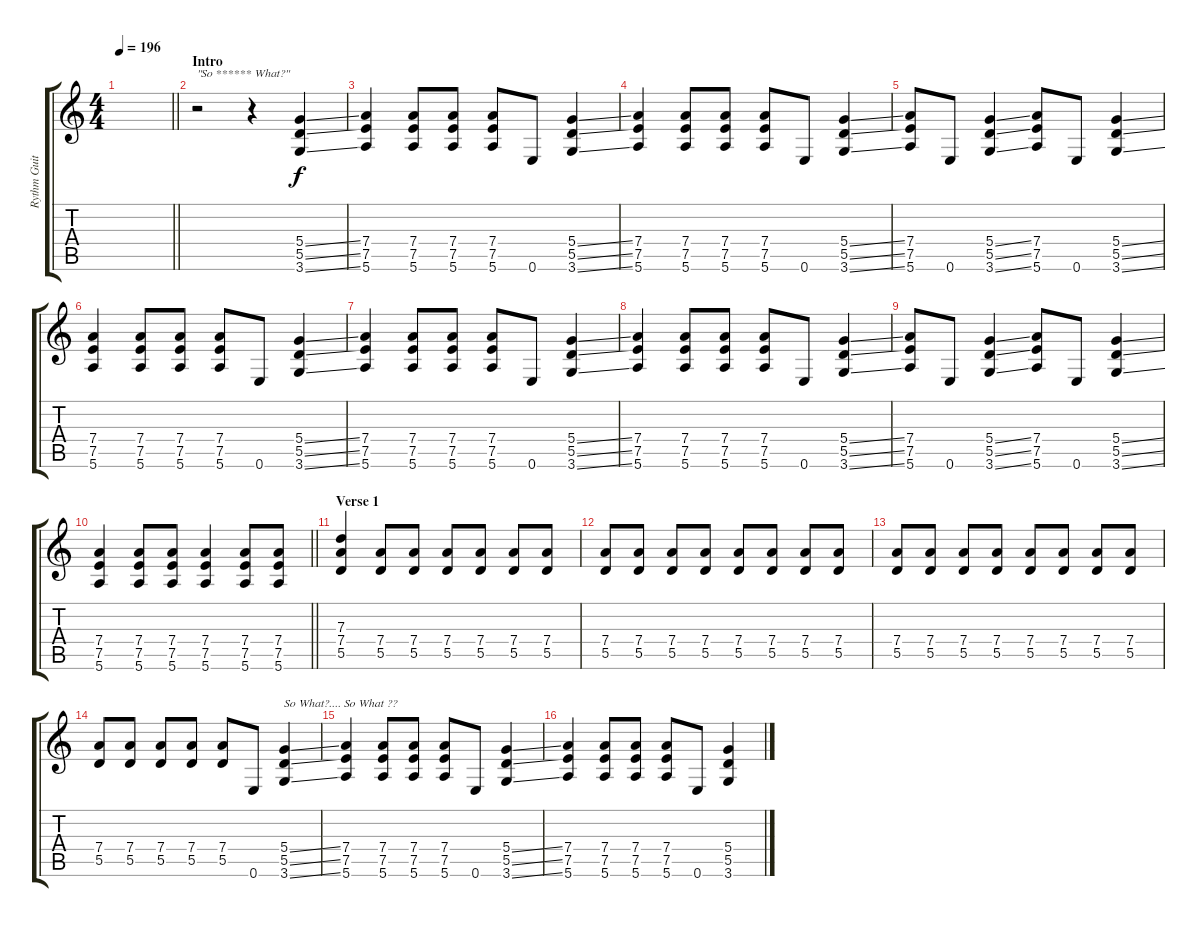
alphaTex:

\track ("Rythm Guitar" "Rythm Guit") {instrument distortionguitar}
\staff {score tabs}
\tuning (E4 B3 G3 D3 A2 E2) {hide}
\ts (4 4)
\tempo 196
\clef g2
\barLineRight lightlight
\ks c
|
\section ("" "Intro")
r.2{txt "\"So ****** What?\""} r.4 (5.4{ss} 5.5{ss} 3.6{ss}).4 |
(7.4 7.5 5.6).4 (7.4 7.5 5.6).8 (7.4 7.5 5.6).8 (7.4 7.5 5.6).8 0.6.8 (5.4{ss} 5.5{ss} 3.6{ss}).4 |
(7.4 7.5 5.6).4 (7.4 7.5 5.6).8 (7.4 7.5 5.6).8 (7.4 7.5 5.6).8 0.6.8 (5.4{ss} 5.5{ss} 3.6{ss}).4 |
(7.4 7.5 5.6).8 0.6.8 (5.4{ss} 5.5{ss} 3.6{ss}).4 (7.4 7.5 5.6).8 0.6.8 (5.4{ss} 5.5{ss} 3.6{ss}).4 |
(7.4 7.5 5.6).4 (7.4 7.5 5.6).8 (7.4 7.5 5.6).8 (7.4 7.5 5.6).8 0.6.8 (5.4{ss} 5.5{ss} 3.6{ss}).4 |
(7.4 7.5 5.6).4 (7.4 7.5 5.6).8 (7.4 7.5 5.6).8 (7.4 7.5 5.6).8 0.6.8 (5.4{ss} 5.5{ss} 3.6{ss}).4 |
(7.4 7.5 5.6).4 (7.4 7.5 5.6).8 (7.4 7.5 5.6).8 (7.4 7.5 5.6).8 0.6.8 (5.4{ss} 5.5{ss} 3.6{ss}).4 |
(7.4 7.5 5.6).8 0.6.8 (5.4{ss} 5.5{ss} 3.6{ss}).4 (7.4 7.5 5.6).8 0.6.8 (5.4{ss} 5.5{ss} 3.6{ss}).4 |
\barLineRight lightlight
(7.4 7.5 5.6).4 (7.4 7.5 5.6).8 (7.4 7.5 5.6).8 (7.4 7.5 5.6).4 (7.4 7.5 5.6).8 (7.4 7.5 5.6).8 |
\section ("" "Verse 1")
(7.3 7.4 5.5).4 (7.4 5.5).8 (7.4 5.5).8 (7.4 5.5).8 (7.4 5.5).8 (7.4 5.5).8 (7.4 5.5).8 |
(7.4 5.5).8 (7.4 5.5).8 (7.4 5.5).8 (7.4 5.5).8 (7.4 5.5).8 (7.4 5.5).8 (7.4 5.5).8 (7.4 5.5).8 |
(7.4 5.5).8 (7.4 5.5).8 (7.4 5.5).8 (7.4 5.5).8 (7.4 5.5).8 (7.4 5.5).8 (7.4 5.5).8 (7.4 5.5).8 |
(7.4 5.5).8 (7.4 5.5).8 (7.4 5.5).8 (7.4 5.5).8 (7.4 5.5).8 0.6.8 (5.4{ss} 5.5{ss} 3.6{ss}).4{txt "So What?.... So What ??"} |
(7.4 7.5 5.6).4 (7.4 7.5 5.6).8 (7.4 7.5 5.6).8 (7.4 7.5 5.6).8 0.6.8 (5.4{ss} 5.5{ss} 3.6{ss}).4 |
(7.4 7.5 5.6).4 (7.4 7.5 5.6).8 (7.4 7.5 5.6).8 (7.4 7.5 5.6).8 0.6.8 (5.4{ss} 5.5{ss} 3.6{ss}).4
